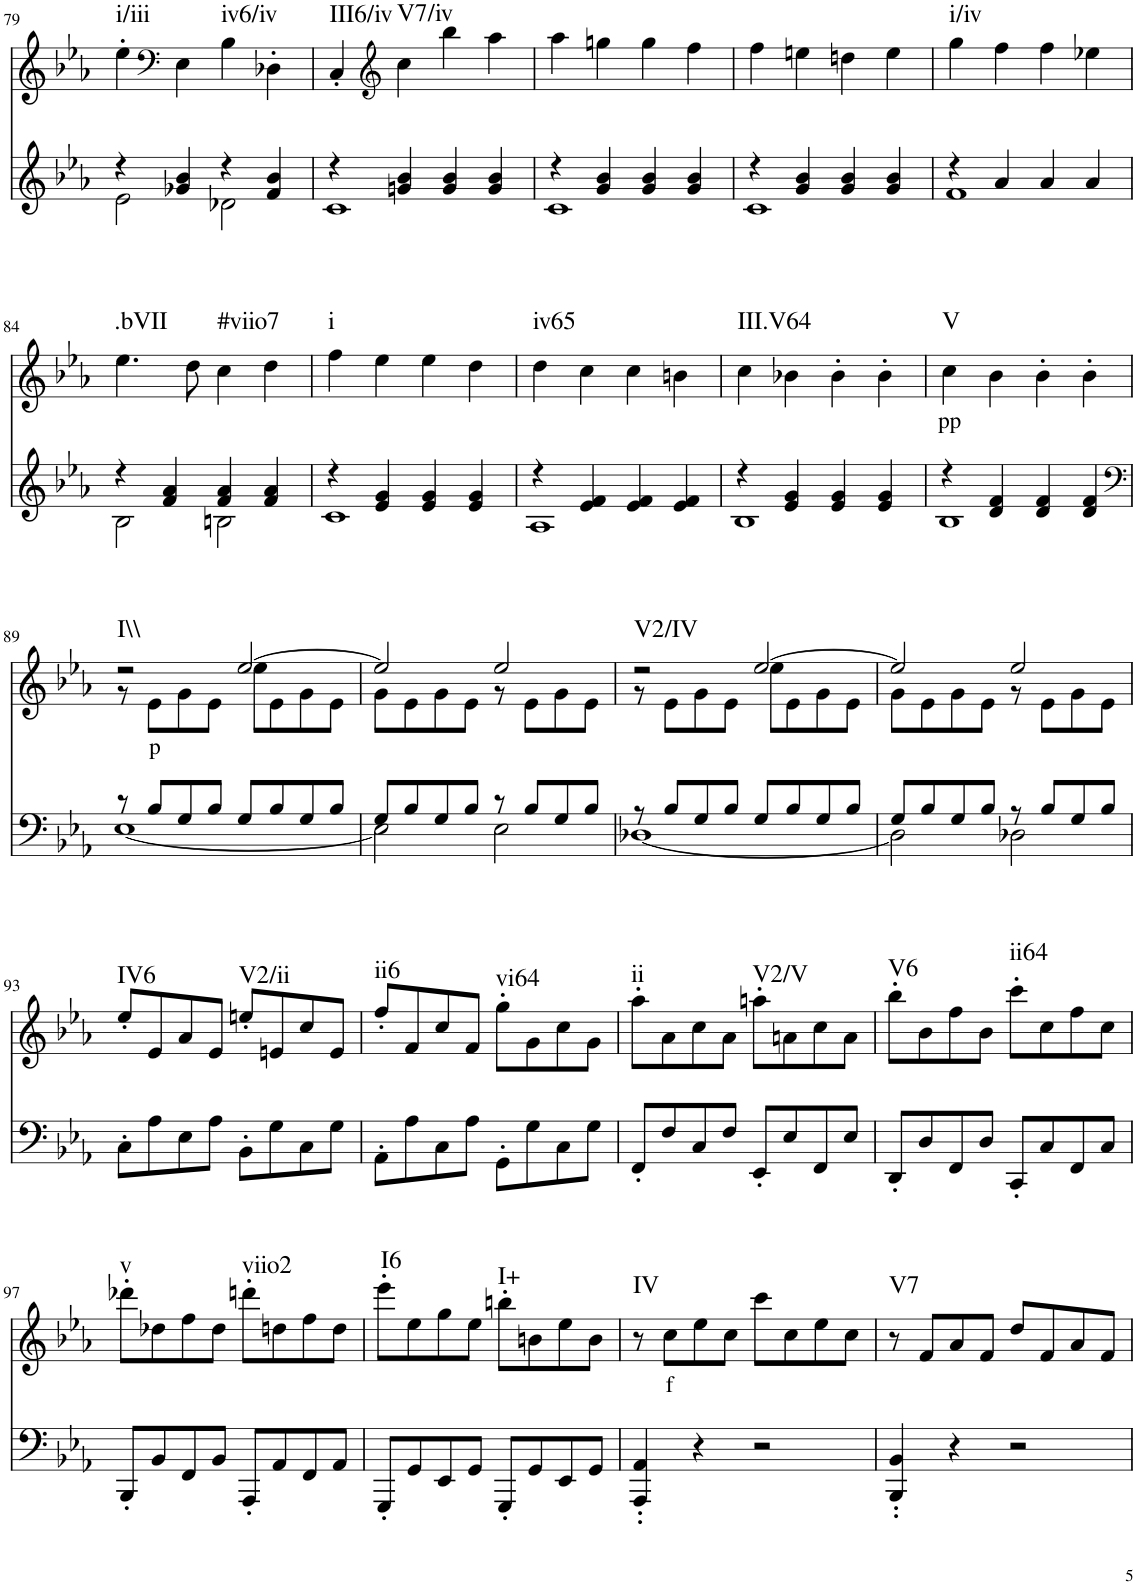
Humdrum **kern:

**kern	**kern	**text	**harte
*part2	*part1	*part1	*part1
*staff2	*staff1	*staff1	*
*I"piano	*I"piano	*	*
*I'Pno	*I'Pno	*	*
!!LO:PB:g=z
*clefG2	*clefG2	*	*
*k[b-e-a-]	*k[b-e-a-]	*	*
*c:	*c:	*	*
*M2/2	*M2/2	*	*
=79	=79	=79	=79
*^	*	*	*
!	!	!	!	!LO:H:kt=i/iii
4r	2e-\	4ee-'\	.	N
*	*	*clefF4	*	*
4g-X/ 4b-/	.	4E-\	.	.
!	!	!	!	!LO:H:kt=iv6/iv
4r	2d-X\	4B-\	.	N
4f/ 4b-/	.	4D-X'\	.	.
=80	=80	=80	=80	=80
!	!	!	!	!LO:H:kt=III6/iv
4r	1c	4C'/	.	N
*	*	*clefG2	*	*
!	!	!	!	!LO:H:kt=V7/iv
4gn/ 4b-/	.	4cc\	.	N
4g/ 4b-/	.	4bb-\	.	.
4g/ 4b-/	.	4aa-\	.	.
=81	=81	=81	=81	=81
4r	1c	4aa-\	.	.
4g/ 4b-/	.	4ggn\	.	.
4g/ 4b-/	.	4gg\	.	.
4g/ 4b-/	.	4ff\	.	.
=82	=82	=82	=82	=82
4r	1c	4ff\	.	.
4g/ 4b-/	.	4een\	.	.
4g/ 4b-/	.	4ddn\	.	.
4g/ 4b-/	.	4ee\	.	.
=83	=83	=83	=83	=83
!	!	!	!	!LO:H:kt=i/iv
4r	1f	4gg\	.	N
4a-/	.	4ff\	.	.
4a-/	.	4ff\	.	.
4a-/	.	4ee-X\	.	.
!!LO:LB:g=z
=84	=84	=84	=84	=84
!	!	!	!	!LO:H:kt=.bVII
4r	2B-\	4.ee-\	.	N
4f/ 4a-/	.	.	.	.
.	.	8dd\	.	.
!	!	!	!	!LO:H:kt=#viio7
4f/ 4a-/	2Bn\	4cc\	.	N
4f/ 4a-/	.	4dd\	.	.
=85	=85	=85	=85	=85
!	!	!	!	!LO:H:kt=i
4r	1c	4ff\	.	N
4e-/ 4g/	.	4ee-\	.	.
4e-/ 4g/	.	4ee-\	.	.
4e-/ 4g/	.	4dd\	.	.
=86	=86	=86	=86	=86
!	!	!	!	!LO:H:kt=iv65
4r	1A-	4dd\	.	N
4e-/ 4f/	.	4cc\	.	.
4e-/ 4f/	.	4cc\	.	.
4e-/ 4f/	.	4bn\	.	.
=87	=87	=87	=87	=87
!	!	!	!	!LO:H:kt=III.V64
4r	1B-	4cc\	.	N
4e-/ 4g/	.	4b-X\	.	.
4e-/ 4g/	.	4b-'\	.	.
4e-/ 4g/	.	4b-'\	.	.
=88	=88	=88	=88	=88
!	!	!	!LO:LY:b	!LO:H:kt=V
4r	1B-	4cc\	pp	N
4d/ 4f/	.	4b-\	.	.
4d/ 4f/	.	4b-'\	.	.
4d/ 4f/	.	4b-'\	.	.
!!LO:LB:g=z
=89	=89	=89	=89	=89
*clefF4	*	*	*	*
*	*	*^	*	*
!	!	!	!	!	!LO:H:kt=I\\
8r	[1E-	2r	8r	.	N
!	!	!	!	!LO:LY:b	!
8B-/L	.	.	8e-\L	p	.
8G/	.	.	8g\	.	.
8B-/J	.	.	8e-\J	.	.
8G/L	.	[2ee-/	8ee-\L	.	.
8B-/	.	.	8e-\	.	.
8G/	.	.	8g\	.	.
8B-/J	.	.	8e-\J	.	.
=90	=90	=90	=90	=90	=90
8G/L	2E-\]	2ee-/]	8g\L	.	.
8B-/	.	.	8e-\	.	.
8G/	.	.	8g\	.	.
8B-/J	.	.	8e-\J	.	.
8r	2E-\	2ee-/	8r	.	.
8B-/L	.	.	8e-\L	.	.
8G/	.	.	8g\	.	.
8B-/J	.	.	8e-\J	.	.
=91	=91	=91	=91	=91	=91
!	!	!	!	!	!LO:H:kt=V2/IV
8r	[1D-X	2r	8r	.	N
8B-/L	.	.	8e-\L	.	.
8G/	.	.	8g\	.	.
8B-/J	.	.	8e-\J	.	.
8G/L	.	[2ee-/	8ee-\L	.	.
8B-/	.	.	8e-\	.	.
8G/	.	.	8g\	.	.
8B-/J	.	.	8e-\J	.	.
=92	=92	=92	=92	=92	=92
8G/L	2D-\]	2ee-/]	8g\L	.	.
8B-/	.	.	8e-\	.	.
8G/	.	.	8g\	.	.
8B-/J	.	.	8e-\J	.	.
8r	2D-X\	2ee-/	8r	.	.
8B-/L	.	.	8e-\L	.	.
8G/	.	.	8g\	.	.
8B-/J	.	.	8e-\J	.	.
*v	*v	*	*	*	*
!!LO:LB:g=z
=93	=93	=93	=93	=93
!	!	!	!	!LO:H:kt=IV6
*	*v	*v	*	*
8C'\L	8ee-'/L	.	N
8A-\	8e-/	.	.
8E-\	8a-/	.	.
8A-\J	8e-/J	.	.
!	!	!	!LO:H:kt=V2/ii
8BB-'\L	8een'/L	.	N
8G\	8en/	.	.
8C\	8cc/	.	.
8G\J	8e/J	.	.
=94	=94	=94	=94
!	!	!	!LO:H:kt=ii6
8AA-'\L	8ff'/L	.	N
8A-\	8f/	.	.
8C\	8cc/	.	.
8A-\J	8f/J	.	.
!	!	!	!LO:H:kt=vi64
8GG'\L	8gg'\L	.	N
8G\	8g\	.	.
8C\	8cc\	.	.
8G\J	8g\J	.	.
=95	=95	=95	=95
!	!	!	!LO:H:kt=ii
8FF'/L	8aa-'\L	.	N
8F/	8a-\	.	.
8C/	8cc\	.	.
8F/J	8a-\J	.	.
!	!	!	!LO:H:kt=V2/V
8EE-'/L	8aan'\L	.	N
8E-/	8an\	.	.
8FF/	8cc\	.	.
8E-/J	8a\J	.	.
=96	=96	=96	=96
!	!	!	!LO:H:kt=V6
8DD'/L	8bb-'\L	.	N
8D/	8b-\	.	.
8FF/	8ff\	.	.
8D/J	8b-\J	.	.
!	!	!	!LO:H:n=1:kt=N.C.
!	!	!	!LO:H:n=2:kt=ii64
8CC'/L	8ccc'\L	.	N N
8C/	8cc\	.	.
8FF/	8ff\	.	.
8C/J	8cc\J	.	.
!!LO:LB:g=z
=97	=97	=97	=97
!	!	!	!LO:H:kt=v
8BBB-'/L	8ddd-X'\L	.	N
8BB-/	8dd-X\	.	.
8FF/	8ff\	.	.
8BB-/J	8dd-\J	.	.
!	!	!	!LO:H:kt=viio2
8AAA-'/L	8dddn'\L	.	N
8AA-/	8ddn\	.	.
8FF/	8ff\	.	.
8AA-/J	8dd\J	.	.
=98	=98	=98	=98
!	!	!	!LO:H:kt=I6
8GGG'/L	8eee-'\L	.	N
8GG/	8ee-\	.	.
8EE-/	8gg\	.	.
8GG/J	8ee-\J	.	.
!	!	!	!LO:H:kt=I+
8GGG'/L	8bbn'\L	.	N
8GG/	8bn\	.	.
8EE-/	8ee-\	.	.
8GG/J	8b\J	.	.
=99	=99	=99	=99
!	!	!	!LO:H:kt=IV
4AAA-/' 4AA-/'	8r	.	N
!	!	!LO:LY:b	!
.	8cc\L	f	.
4r	8ee-\	.	.
.	8cc\J	.	.
2r	8ccc\L	.	.
.	8cc\	.	.
.	8ee-\	.	.
.	8cc\J	.	.
=100	=100	=100	=100
!	!	!	!LO:H:kt=V7
4BBB-/' 4BB-/'	8r	.	N
.	8f/L	.	.
4r	8a-/	.	.
.	8f/J	.	.
2r	8dd/L	.	.
.	8f/	.	.
.	8a-/	.	.
.	8f/J	.	.
=	=	=	=
*-	*-	*-	*-
